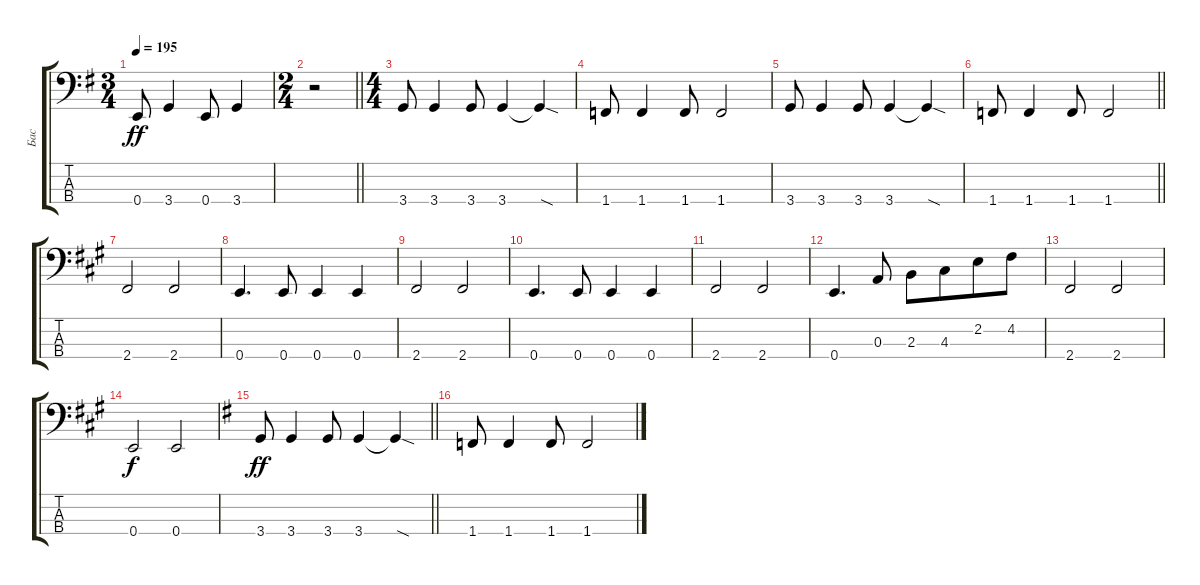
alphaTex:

\track ("Бас" "Бас") {instrument electricbassfinger}
\staff {score tabs}
\tuning (G2 D2 A1 E1) {hide}
\ts (3 4)
\tempo 195
\clef f4
\ks eminor
0.4.8{dy ff} 3.4.4 0.4.8 3.4.4 |
\ts (2 4)
\barLineRight lightlight
r.2 |
\ts (4 4)
\section ("" "")
3.4.8 3.4.4 3.4.8 3.4.4 3.4{sod t}.4 |
1.4.8 1.4.4 1.4.8 1.4.2 |
3.4.8 3.4.4 3.4.8 3.4.4 3.4{sod t}.4 |
\barLineRight lightlight
1.4.8 1.4.4 1.4.8 1.4.2 |
\section ("" "")
\ks f#minor
2.4.2 2.4.2 |
0.4.4{d} 0.4.8 0.4.4 0.4.4 |
2.4.2 2.4.2 |
0.4.4{d} 0.4.8 0.4.4 0.4.4 |
2.4.2 2.4.2 |
0.4.4{d} 0.3.8 2.3.8 4.3.8{beam merge} 2.2.8 4.2.8 |
2.4.2 2.4.2 |
0.4.2{dy f} 0.4.2 |
\barLineRight lightlight
\ks eminor
3.4.8{dy ff} 3.4.4 3.4.8 3.4.4 3.4{sod t}.4 |
\section ("" "")
1.4.8 1.4.4 1.4.8 1.4.2
